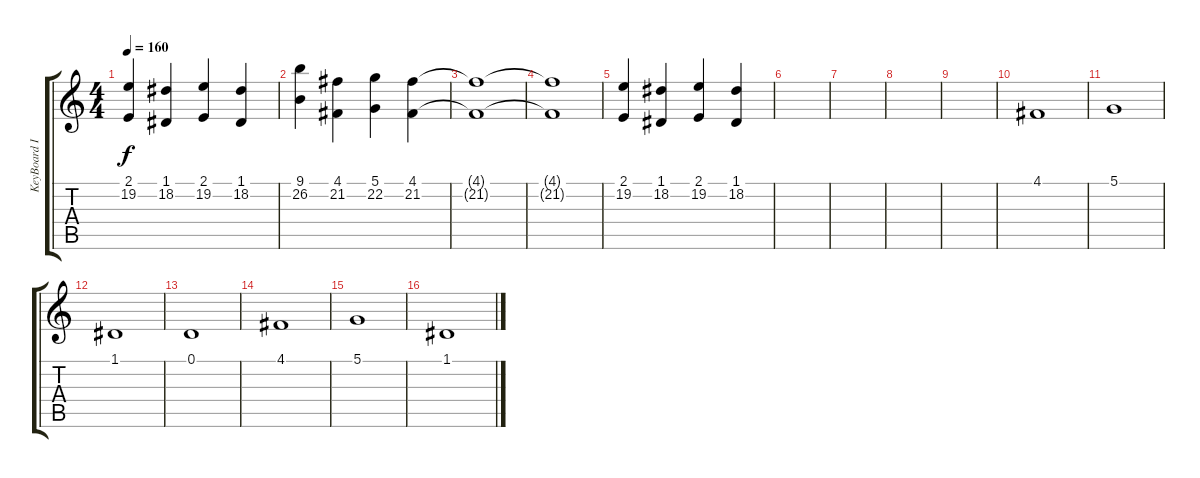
\track ("KeyBoard II" "KeyBoard I") {instrument honkytonkpiano}
\staff {score tabs}
\tuning (D4 A3 F3 C3 G2 D2) {hide}
\ts (4 4)
\tempo 160
\clef g2
\ks c
(2.1 19.2).4{dy f} (1.1 18.2).4 (2.1 19.2).4 (1.1 18.2).4 |
(9.1 26.2).4{volume 4} (4.1 21.2).4 (5.1 22.2).4 (4.1 21.2).4 |
(4.1{t} 21.2{t}).1 |
(4.1{t} 21.2{t}).1 |
(2.1 19.2).4 (1.1 18.2).4 (2.1 19.2).4 (1.1 18.2).4 |
|
|
|
|
4.1.1{volume 3 instrument churchorgan} |
5.1.1 |
1.1.1 |
0.1.1 |
4.1.1 |
5.1.1 |
1.1.1
